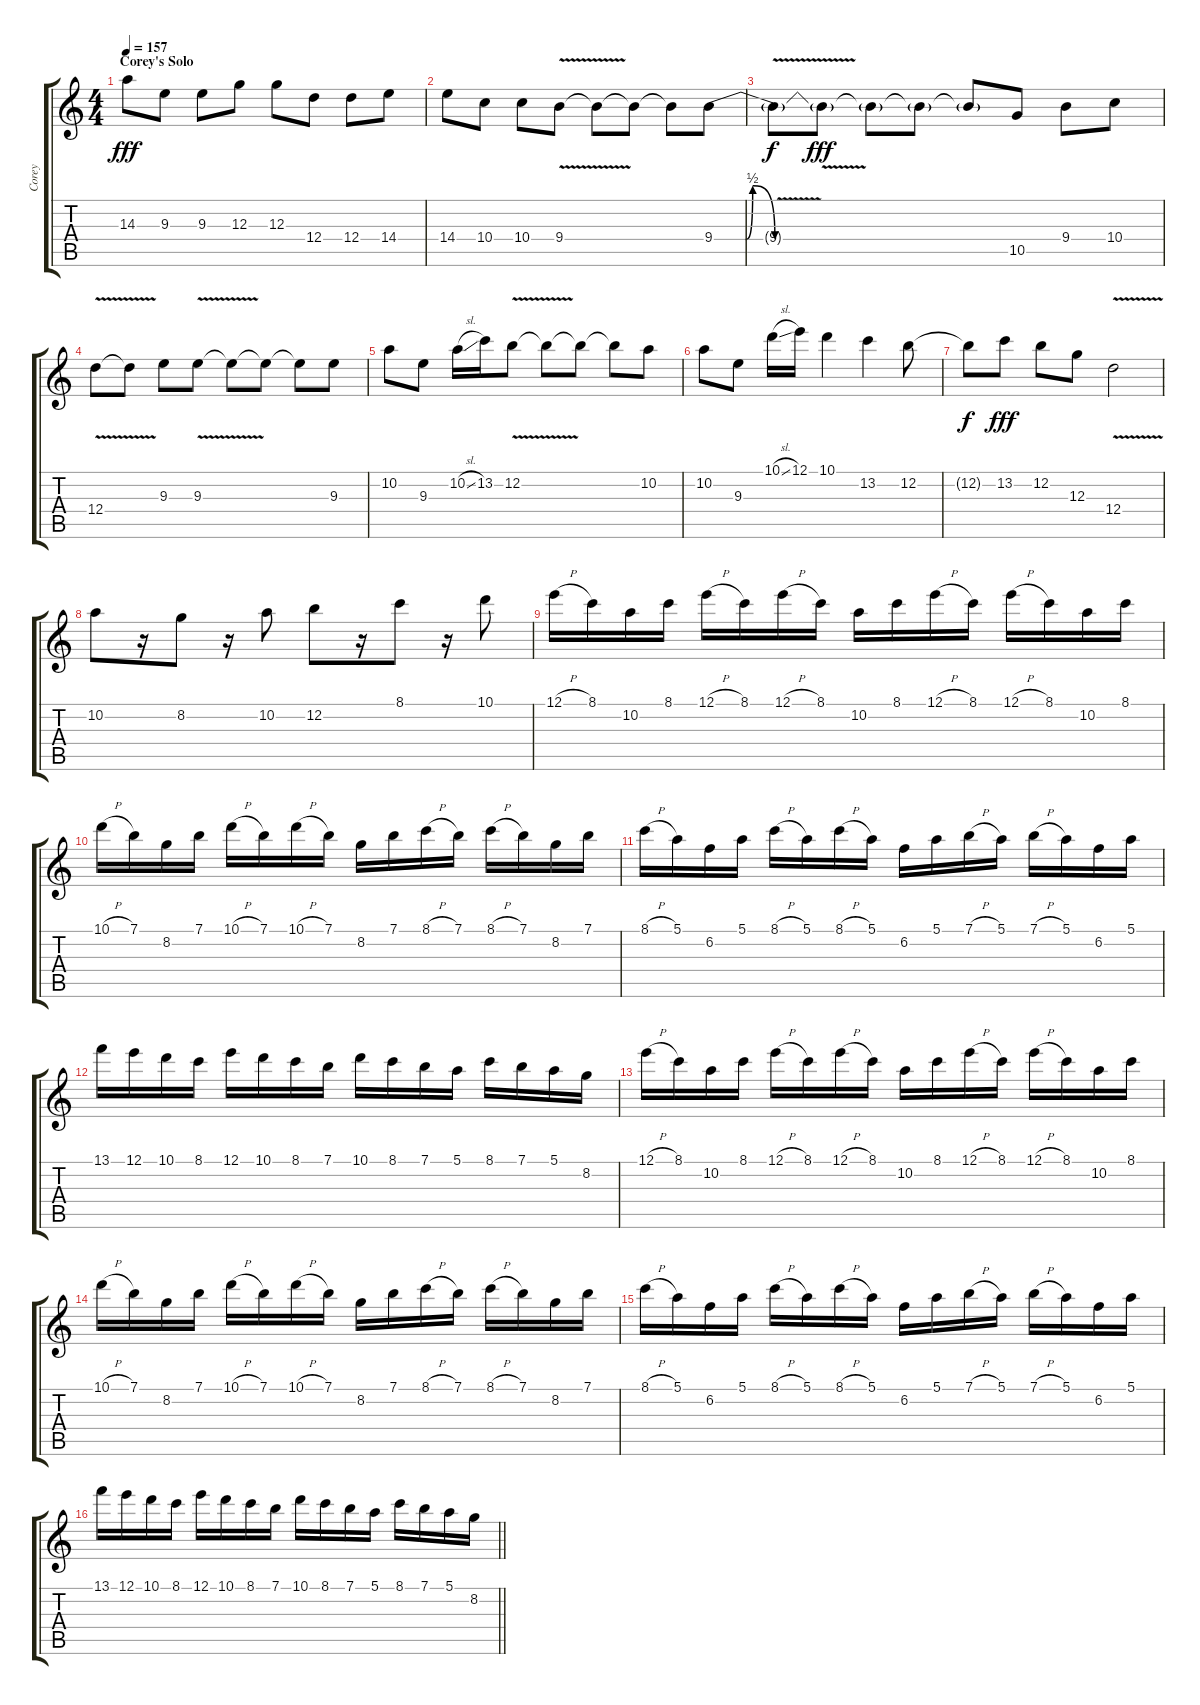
\track ("Corey" "Corey") {instrument distortionguitar}
\staff {score tabs}
\tuning (E4 B3 G3 D3 A2 D2) {hide}
\ts (4 4)
\section ("" "Corey's Solo")
\tempo 157
\clef g2
\ks c
14.3.8{txt "      " dy fff balance 6} 9.3.8{txt "      "} 9.3.8{txt "     "} 12.3.8{txt "     "} 12.3.8{txt "     "} 12.4.8{txt "     "} 12.4.8{txt "     "} 14.4.8{txt "     "} |
14.4.8{txt "     "} 10.4.8{txt "     "} 10.4.8{txt "     "} 9.4{v}.8{txt "     "} 9.4{t}.8 9.4{t}.8 9.4{t}.8 9.4{be (custom 0 0 31 0 38 2 60 0)}.8 |
9.4{v t}.8{dy f} 9.4{t}.8{dy fff} 9.4{t}.8 9.4{t}.8 9.4{t}.8 10.5.8 9.4.8 10.4.8 |
12.4{v}.8 12.4{t}.8 9.3.8 9.3{v}.8 9.3{t}.8 9.3{t}.8 9.3{t}.8 9.3.8 |
10.2.8 9.3.8 10.2{sl}.16 13.2.16 12.2{v}.8 12.2{t}.8 12.2{t}.8 12.2{t}.8 10.2.8 |
10.2.8 9.3.8 10.1{sl}.16 12.1.16 10.1.4 13.2.4 12.2.8 |
12.2{t}.8{dy f} 13.2.8{dy fff} 12.2.8 12.3.8 12.4{v}.2 |
10.2.8 r.16 8.2.8 r.16 10.2.8 12.2.8 r.16 8.1.8 r.16 10.1.8 |
12.1{h}.16{balance 16} 8.1.16 10.2.16 8.1.16 12.1{h}.16 8.1.16 12.1{h}.16 8.1.16 10.2.16 8.1.16 12.1{h}.16 8.1.16 12.1{h}.16 8.1.16 10.2.16 8.1.16 |
10.1{h}.16 7.1.16 8.2.16 7.1.16 10.1{h}.16 7.1.16 10.1{h}.16 7.1.16 8.2.16 7.1.16 8.1{h}.16 7.1.16 8.1{h}.16 7.1.16 8.2.16 7.1.16 |
8.1{h}.16 5.1.16 6.2.16 5.1.16 8.1{h}.16 5.1.16 8.1{h}.16 5.1.16 6.2.16 5.1.16 7.1{h}.16 5.1.16 7.1{h}.16 5.1.16 6.2.16 5.1.16 |
13.1.16 12.1.16 10.1.16 8.1.16 12.1.16 10.1.16 8.1.16 7.1.16 10.1.16 8.1.16 7.1.16 5.1.16 8.1.16 7.1.16 5.1.16 8.2.16 |
12.1{h}.16{balance 16} 8.1.16 10.2.16 8.1.16 12.1{h}.16 8.1.16 12.1{h}.16 8.1.16 10.2.16 8.1.16 12.1{h}.16 8.1.16 12.1{h}.16 8.1.16 10.2.16 8.1.16 |
10.1{h}.16 7.1.16 8.2.16 7.1.16 10.1{h}.16 7.1.16 10.1{h}.16 7.1.16 8.2.16 7.1.16 8.1{h}.16 7.1.16 8.1{h}.16 7.1.16 8.2.16 7.1.16 |
8.1{h}.16 5.1.16 6.2.16 5.1.16 8.1{h}.16 5.1.16 8.1{h}.16 5.1.16 6.2.16 5.1.16 7.1{h}.16 5.1.16 7.1{h}.16 5.1.16 6.2.16 5.1.16 |
\barLineRight lightlight
13.1.16 12.1.16 10.1.16 8.1.16 12.1.16 10.1.16 8.1.16 7.1.16 10.1.16 8.1.16 7.1.16 5.1.16 8.1.16 7.1.16 5.1.16 8.2.16
